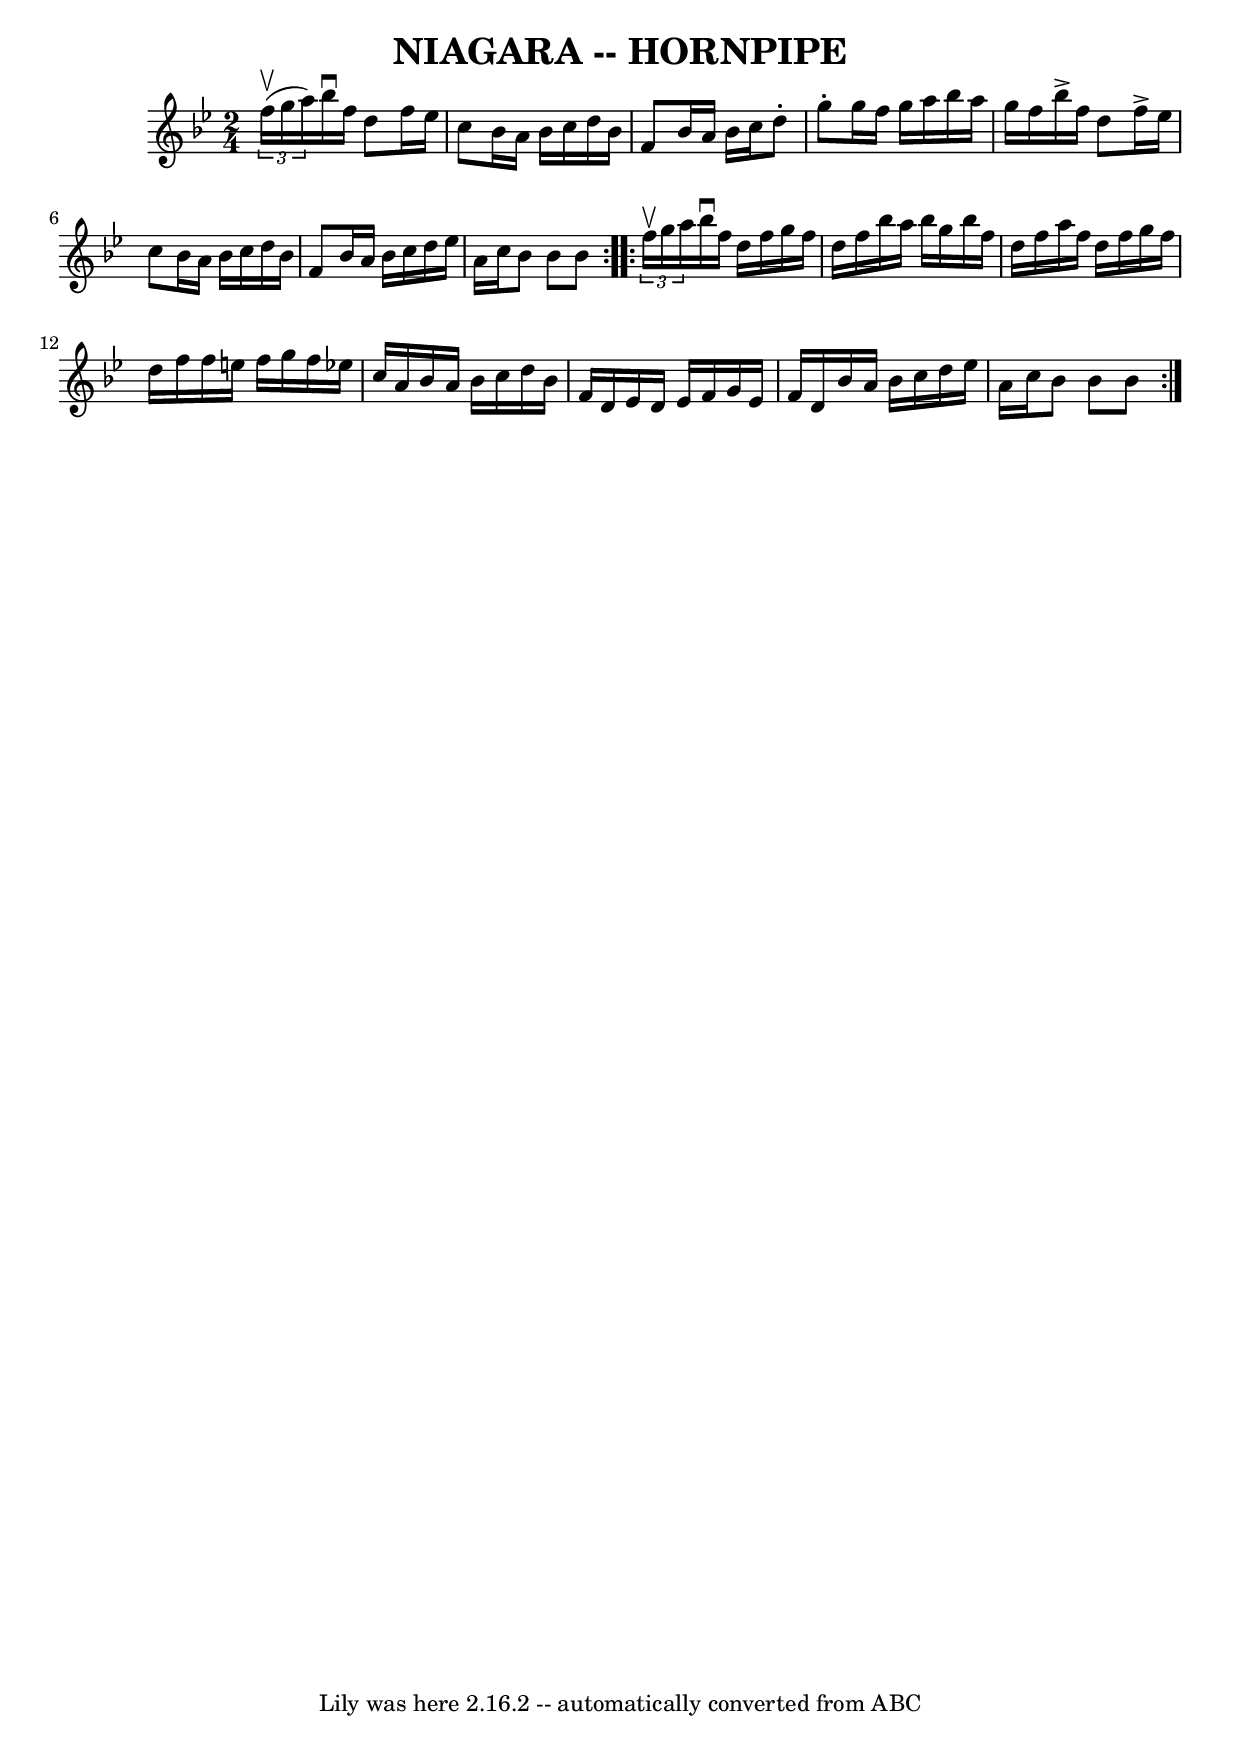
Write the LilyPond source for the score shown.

\version "2.16.2"
\include "Mammoth.ily"
\header {
	%% book = "Cole's 1000 Fiddle Tunes"
	crossRefNumber = "1"
	footnotes = "\\\\\\\\NIAGARA HORNPIPE -- First couple down the outside, back and cross over;\\\\First lady balance with 2d gent, (Same time first gent. balance with 2d lady.)\\\\First couple swing to place, ladies' chain. Right and left 4."
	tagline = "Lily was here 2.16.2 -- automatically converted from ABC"
	title = "NIAGARA -- HORNPIPE"
}
voicedefault =  {


\repeat volta 2 {
\time 2/4 
\key bes \major   \times 2/3 { f''16 (^\upbow g''16 a''16) 
}       |
 bes''16^\downbow f''16 d''8 f''16 ees''16    
c''8    |
 bes'16 a'16 bes'16 c''16 d''16 bes'16 f'8  
  |
 bes'16 a'16 bes'16 c''16 d''8 -. g''8 -.   |
  
 g''16 f''16 g''16 a''16 bes''16 a''16 g''16 f''16    
|
     |
 bes''16^\accent f''16 d''8 f''16^\accent   
ees''16 c''8    |
 bes'16 a'16 bes'16 c''16 d''16    
bes'16 f'8    |
 bes'16 a'16 bes'16 c''16 d''16    
ees''16 a'16 c''16    |
 bes'8 bes'8 bes'8    }     
\repeat volta 2 {   \times 2/3 { f''16^\upbow g''16 a''16) }       
|
 bes''16^\downbow f''16 d''16 f''16 g''16 f''16    
d''16 f''16    |
 bes''16 a''16 bes''16 g''16 bes''16    
f''16 d''16 f''16    |
 a''16 f''16 d''16 f''16 g''16 
 f''16 d''16 f''16    |
 f''16 e''16 f''16 g''16    
f''16 ees''!16 c''16 a'16    |
     |
 bes'16 a'16    
bes'16 c''16 d''16 bes'16 f'16 d'16    |
 ees'16 d'16 
 ees'16 f'16 g'16 ees'16 f'16 d'16    |
 bes'16    
a'16 bes'16 c''16 d''16 ees''16 a'16 c''16    |
   
bes'8 bes'8 bes'8    }   
}

\score{
    <<

	\context Staff="default"
	{
	    \voicedefault 
	}

    >>
	\layout {
	}
	\midi {}
}
